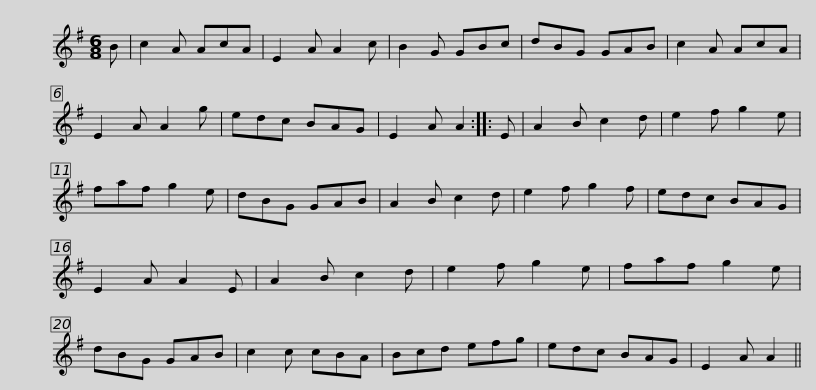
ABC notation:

X:1
L:1/8
M:6/8
I:linebreak $
K:G
V:1 treble
V:1
 B | c2 A AcA | E2 A A2 c | B2 G GBc | dBG GAB |$ %5
 c2 A AcA | E2 A A2 g | edc BAG | E2 A A2 ::$ E | %10
 A2 B c2 d | e2 f g2 e | faf g2 e | dBG GAB |$ A2 B c2 d | %15
 e2 f g2 f | edc BAG | E2 A A2 E |$ A2 B c2 d | e2 f g2 e | %20
 faf g2 e | dBG GAB |$ c2 c cBA | Bcd efg | edc BAG | %25
 E2 A A2 || %26
